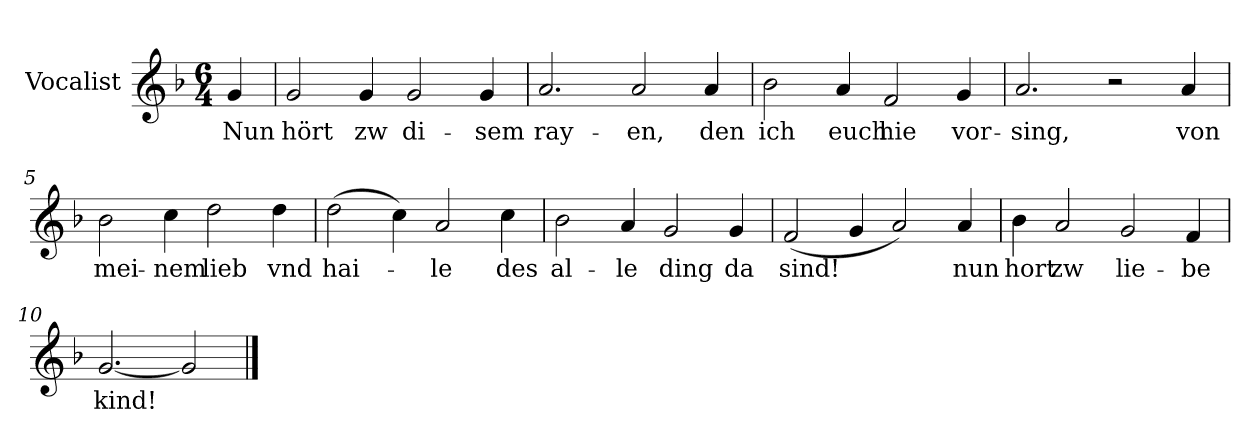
**kern	**text
*part1	*part1
*staff1	*staff1
*I"Vocalist	*
*k[b-]	*
*M6/4	*
=	=
4g	Nun
=1	=1
2g	hört
4g	zw
2g	di-
4g	-sem
=2	=2
2.a	ray-
2a	-en,
4a	den
=3	=3
2b-	ich
4a	euch
2f	hie
4g	vor-
=4	=4
2.a	-sing,
2r	.
4a	von
=5	=5
2b-	mei-
4cc	-nem
2dd	lieb
4dd	vnd
=6	=6
(2dd	hai-
4cc)	.
2a	-le
4cc	des
=7	=7
2b-	al-
4a	-le
2g	ding
4g	da
=8	=8
(2f	sind!
4g	.
2a)	.
4a	nun
=9	=9
4b-	hort
2a	zw
2g	lie-
4f	-be
=10	=10
[2.g	kind!
2g]	.
==	==
*-	*-
